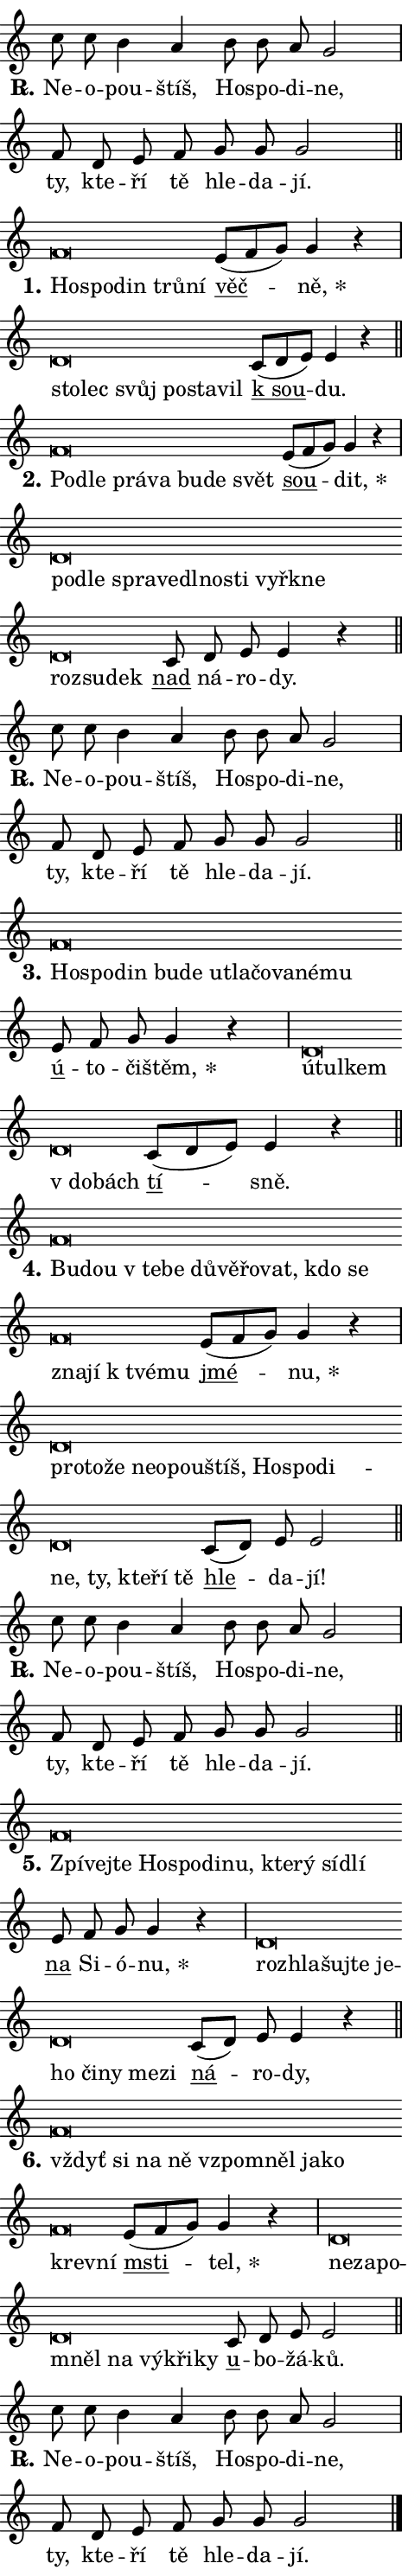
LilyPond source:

\version "2.24.0"
\header { tagline = "" }
\paper {
  indent = 0\cm
  top-margin = 0\cm
  right-margin = 0.13\cm % to fit lyric hyphens
  bottom-margin = 0\cm
  left-margin = 0\cm
  paper-width = 8\cm
  page-breaking = #ly:one-page-breaking
  system-system-spacing.basic-distance = #11
  score-system-spacing.basic-distance = #11
  ragged-last = ##f
}


%% Author: Thomas Morley
%% https://lists.gnu.org/archive/html/lilypond-user/2020-05/msg00002.html
#(define (line-position grob)
"Returns position of @var[grob} in current system:
   @code{'start}, if at first time-step
   @code{'end}, if at last time-step
   @code{'middle} otherwise
"
  (let* ((col (ly:item-get-column grob))
         (ln (ly:grob-object col 'left-neighbor))
         (rn (ly:grob-object col 'right-neighbor))
         (col-to-check-left (if (ly:grob? ln) ln col))
         (col-to-check-right (if (ly:grob? rn) rn col))
         (break-dir-left
           (and
             (ly:grob-property col-to-check-left 'non-musical #f)
             (ly:item-break-dir col-to-check-left)))
         (break-dir-right
           (and
             (ly:grob-property col-to-check-right 'non-musical #f)
             (ly:item-break-dir col-to-check-right))))
        (cond ((eqv? 1 break-dir-left) 'start)
              ((eqv? -1 break-dir-right) 'end)
              (else 'middle))))

#(define (tranparent-at-line-position vctor)
  (lambda (grob)
  "Relying on @code{line-position} select the relevant enry from @var{vctor}.
Used to determine transparency,"
    (case (line-position grob)
      ((end) (not (vector-ref vctor 0)))
      ((middle) (not (vector-ref vctor 1)))
      ((start) (not (vector-ref vctor 2))))))

noteHeadBreakVisibility =
#(define-music-function (break-visibility)(vector?)
"Makes @code{NoteHead}s transparent relying on @var{break-visibility}"
#{
  \override NoteHead.transparent =
    #(tranparent-at-line-position break-visibility)
#})

#(define delete-ledgers-for-transparent-note-heads
  (lambda (grob)
    "Reads whether a @code{NoteHead} is transparent.
If so this @code{NoteHead} is removed from @code{'note-heads} from
@var{grob}, which is supposed to be @code{LedgerLineSpanner}.
As a result ledgers are not printed for this @code{NoteHead}"
    (let* ((nhds-array (ly:grob-object grob 'note-heads))
           (nhds-list
             (if (ly:grob-array? nhds-array)
                 (ly:grob-array->list nhds-array)
                 '()))
           ;; Relies on the transparent-property being done before
           ;; Staff.LedgerLineSpanner.after-line-breaking is executed.
           ;; This is fragile ...
           (to-keep
             (remove
               (lambda (nhd)
                 (ly:grob-property nhd 'transparent #f))
               nhds-list)))
      ;; TODO find a better method to iterate over grob-arrays, similiar
      ;; to filter/remove etc for lists
      ;; For now rebuilt from scratch
      (set! (ly:grob-object grob 'note-heads)  '())
      (for-each
        (lambda (nhd)
          (ly:pointer-group-interface::add-grob grob 'note-heads nhd))
        to-keep))))

squashNotes = {
  \override NoteHead.X-extent = #'(-0.2 . 0.2)
  \override NoteHead.Y-extent = #'(-0.75 . 0)
  \override NoteHead.stencil =
    #(lambda (grob)
       (let ((pos (ly:grob-property grob 'staff-position)))
         (begin
           (if (< pos -7) (display "ERROR: Lower brevis then expected\n") (display ""))
           (if (<= pos -6) ly:text-interface::print ly:note-head::print))))
}
unSquashNotes = {
  \revert NoteHead.X-extent
  \revert NoteHead.Y-extent
  \revert NoteHead.stencil
}

hideNotes = \noteHeadBreakVisibility #begin-of-line-visible
unHideNotes = \noteHeadBreakVisibility #all-visible

% work-around for resetting accidentals
% https://lilypond.org/doc/v2.23/Documentation/notation/displaying-rhythms#unmetered-music
cadenzaMeasure = {
  \cadenzaOff
  \partial 1024 s1024
  \cadenzaOn
}

#(define-markup-command (accent layout props text) (markup?)
  "Underline accented syllable"
  (interpret-markup layout props
    #{\markup \override #'(offset . 4.3) \underline { #text }#}))

responsum = \markup \concat {
  "R" \hspace #-1.05 \path #0.1 #'((moveto 0 0.07) (lineto 0.9 0.8)) \hspace #0.05 "."
}

spaceSize = #0.6828661417322834 % exact space size for TeX Gyre Schola

\layout {
  \context {
    \Staff
    \remove "Time_signature_engraver"
    \override LedgerLineSpanner.after-line-breaking = #delete-ledgers-for-transparent-note-heads
  }
  \context {
    \Lyrics {
      \override LyricSpace.minimum-distance = \spaceSize
      \override LyricText.font-name = #"TeX Gyre Schola"
      \override LyricText.font-size = 1
      \override StanzaNumber.font-name = #"TeX Gyre Schola Bold"
      \override StanzaNumber.font-size = 1
    }
  }
  \context {
    \Score 
    \override NoteHead.text =
      #(lambda (grob) 
        (let ((pos (ly:grob-property grob 'staff-position)))
          #{\markup {
            \combine
              \halign #-0.55 \raise #(if (= pos -6) 0 0.5) \override #'(thickness . 2) \draw-line #'(3.2 . 0)
              \musicglyph "noteheads.sM1"
          }#}))
  }
}

% magnetic-lyrics.ily
%
%   written by
%     Jean Abou Samra <jean@abou-samra.fr>
%     Werner Lemberg <wl@gnu.org>
%
%   adapted by
%     Jiri Hon <jiri.hon@gmail.com>
%
% Version 2022-Apr-15

% https://www.mail-archive.com/lilypond-user@gnu.org/msg149350.html

#(define (Left_hyphen_pointer_engraver context)
   "Collect syllable-hyphen-syllable occurrences in lyrics and store
them in properties.  This engraver only looks to the left.  For
example, if the lyrics input is @code{foo -- bar}, it does the
following.

@itemize @bullet
@item
Set the @code{text} property of the @code{LyricHyphen} grob between
@q{foo} and @q{bar} to @code{foo}.

@item
Set the @code{left-hyphen} property of the @code{LyricText} grob with
text @q{foo} to the @code{LyricHyphen} grob between @q{foo} and
@q{bar}.
@end itemize

Use this auxiliary engraver in combination with the
@code{lyric-@/text::@/apply-@/magnetic-@/offset!} hook."
   (let ((hyphen #f)
         (text #f))
     (make-engraver
      (acknowledgers
       ((lyric-syllable-interface engraver grob source-engraver)
        (set! text grob)))
      (end-acknowledgers
       ((lyric-hyphen-interface engraver grob source-engraver)
        ;(when (not (grob::has-interface grob 'lyric-space-interface))
          (set! hyphen grob)));)
      ((stop-translation-timestep engraver)
       (when (and text hyphen)
         (ly:grob-set-object! text 'left-hyphen hyphen))
       (set! text #f)
       (set! hyphen #f)))))

#(define (lyric-text::apply-magnetic-offset! grob)
   "If the space between two syllables is less than the value in
property @code{LyricText@/.details@/.squash-threshold}, move the right
syllable to the left so that it gets concatenated with the left
syllable.

Use this function as a hook for
@code{LyricText@/.after-@/line-@/breaking} if the
@code{Left_@/hyphen_@/pointer_@/engraver} is active."
   (let ((hyphen (ly:grob-object grob 'left-hyphen #f)))
     (when hyphen
       (let ((left-text (ly:spanner-bound hyphen LEFT)))
         (when (grob::has-interface left-text 'lyric-syllable-interface)
           (let* ((common (ly:grob-common-refpoint grob left-text X))
                  (this-x-ext (ly:grob-extent grob common X))
                  (left-x-ext
                   (begin
                     ;; Trigger magnetism for left-text.
                     (ly:grob-property left-text 'after-line-breaking)
                     (ly:grob-extent left-text common X)))
                  ;; `delta` is the gap width between two syllables.
                  (delta (- (interval-start this-x-ext)
                            (interval-end left-x-ext)))
                  (details (ly:grob-property grob 'details))
                  (threshold (assoc-get 'squash-threshold details 0.2)))
             (when (< delta threshold)
               (let* (;; We have to manipulate the input text so that
                      ;; ligatures crossing syllable boundaries are not
                      ;; disabled.  For languages based on the Latin
                      ;; script this is essentially a beautification.
                      ;; However, for non-Western scripts it can be a
                      ;; necessity.
                      (lt (ly:grob-property left-text 'text))
                      (rt (ly:grob-property grob 'text))
                      (is-space (grob::has-interface hyphen 'lyric-space-interface))
                      (space (if is-space " " ""))
                      (extra-delta (if is-space spaceSize 0))
                      ;; Append new syllable.
                      (ltrt-space (if (and (string? lt) (string? rt))
                                (string-append lt space rt)
                                (make-concat-markup (list lt space rt))))
                      ;; Right-align `ltrt` to the right side.
                      (ltrt-space-markup (grob-interpret-markup
                               grob
                               (make-translate-markup
                                (cons (interval-length this-x-ext) 0)
                                (make-right-align-markup ltrt-space)))))
                 (begin
                   ;; Don't print `left-text`.
                   (ly:grob-set-property! left-text 'stencil #f)
                   ;; Set text and stencil (which holds all collected
                   ;; syllables so far) and shift it to the left.
                   (ly:grob-set-property! grob 'text ltrt-space)
                   (ly:grob-set-property! grob 'stencil ltrt-space-markup)
                   (ly:grob-translate-axis! grob (- (- delta extra-delta)) X))))))))))


#(define (lyric-hyphen::displace-bounds-first grob)
   ;; Make very sure this callback isn't triggered too early.
   (let ((left (ly:spanner-bound grob LEFT))
         (right (ly:spanner-bound grob RIGHT)))
     (ly:grob-property left 'after-line-breaking)
     (ly:grob-property right 'after-line-breaking)
     (ly:lyric-hyphen::print grob)))

squashThreshold = #0.4

\layout {
  \context {
    \Lyrics
    \consists #Left_hyphen_pointer_engraver
    \override LyricText.after-line-breaking =
      #lyric-text::apply-magnetic-offset!
    \override LyricHyphen.stencil = #lyric-hyphen::displace-bounds-first
    \override LyricText.details.squash-threshold = \squashThreshold
    \override LyricHyphen.minimum-distance = 0
    \override LyricHyphen.minimum-length = \squashThreshold
  }
}

squashText = \override LyricText.details.squash-threshold = 9999
unSquashText = \override LyricText.details.squash-threshold = \squashThreshold

leftText = \override LyricText.self-alignment-X = #LEFT
unLeftText = \revert LyricText.self-alignment-X

starOffset = #(lambda (grob) 
                (let ((x_offset (ly:self-alignment-interface::aligned-on-x-parent grob)))
                  (if (= x_offset 0) 0 (+ x_offset 1.2))))

star = #(define-music-function (syllable)(string?)
"Append star separator at the end of a syllable"
#{
  \once \override LyricText.X-offset = #starOffset
  \lyricmode { \markup {
    #syllable
    \override #'((font-name . "TeX Gyre Schola Bold")) \hspace #0.2 \lower #0.65 \larger "*"
  } }
#})

starAccent = #(define-music-function (syllable)(string?)
"Append star separator at the end of a syllable and make accent"
#{
  \once \override LyricText.X-offset = #starOffset
  \lyricmode { \markup {
    \accent #syllable
    \override #'((font-name . "TeX Gyre Schola Bold")) \hspace #0.2 \lower #0.65 \larger "*"
  } }
#})

breath = #(define-music-function (syllable)(string?)
"Append breathing indicator at the end of a syllable"
#{
  \lyricmode { \markup { #syllable "+" } }
#})

optionalBreath = #(define-music-function (syllable)(string?)
"Append optional breathing indicator at the end of a syllable"
#{
  \lyricmode { \markup { #syllable "(+)" } }
#})


\score {
    <<
        \new Voice = "melody" { \cadenzaOn \key c \major \relative { c''8 c b4 a b8 b a g2 \cadenzaMeasure \bar "|" f8 d e f g g g2 \cadenzaMeasure \bar "||" \break } }
        \new Lyrics \lyricsto "melody" { \lyricmode { \set stanza = \responsum
Ne -- o -- pou -- štíš, Ho -- spo -- di -- ne, ty, kte -- ří tě hle -- da -- jí. } }
    >>
    \layout {}
}

\score {
    <<
        \new Voice = "melody" { \cadenzaOn \key c \major \relative { \squashNotes f'\breve*1/16 \hideNotes \breve*1/16 \bar "" \breve*1/16 \bar "" \breve*1/16 \breve*1/16 \bar "" \unHideNotes \unSquashNotes \bar "" e8[( f g)] g4 r \cadenzaMeasure \bar "|" \squashNotes d\breve*1/16 \hideNotes \breve*1/16 \bar "" \breve*1/16 \bar "" \breve*1/16 \bar "" \breve*1/16 \breve*1/16 \bar "" \unHideNotes \unSquashNotes \bar "" c8[( d e)] e4 r \cadenzaMeasure \bar "||" \break } }
        \new Lyrics \lyricsto "melody" { \lyricmode { \set stanza = "1."
\leftText Ho -- \squashText spo -- din trů -- ní \unLeftText \unSquashText \markup \accent věč -- \star ně, \leftText sto -- \squashText lec svůj po -- sta -- vil \unLeftText \unSquashText \markup \accent "k sou" -- du. } }
    >>
    \layout {}
}

\score {
    <<
        \new Voice = "melody" { \cadenzaOn \key c \major \relative { \squashNotes f'\breve*1/16 \hideNotes \breve*1/16 \bar "" \breve*1/16 \bar "" \breve*1/16 \bar "" \breve*1/16 \bar "" \breve*1/16 \breve*1/16 \bar "" \unHideNotes \unSquashNotes \bar "" e8[( f g)] g4 r \cadenzaMeasure \bar "|" \squashNotes d\breve*1/16 \hideNotes \breve*1/16 \bar "" \breve*1/16 \bar "" \breve*1/16 \bar "" \breve*1/16 \bar "" \breve*1/16 \bar "" \breve*1/16 \bar "" \breve*1/16 \bar "" \breve*1/16 \bar "" \breve*1/16 \bar "" \breve*1/16 \breve*1/16 \bar "" \unHideNotes \unSquashNotes \bar "" c8 d e e4 r \cadenzaMeasure \bar "||" \break } }
        \new Lyrics \lyricsto "melody" { \lyricmode { \set stanza = "2."
\leftText Po -- \squashText dle prá -- va bu -- de svět \unLeftText \unSquashText \markup \accent sou -- \star dit, \leftText po -- \squashText dle spra -- ve -- dl -- no -- sti vy -- řkne roz -- su -- dek \unLeftText \unSquashText \markup \accent nad ná -- ro -- dy. } }
    >>
    \layout {}
}

\score {
    <<
        \new Voice = "melody" { \cadenzaOn \key c \major \relative { c''8 c b4 a b8 b a g2 \cadenzaMeasure \bar "|" f8 d e f g g g2 \cadenzaMeasure \bar "||" \break } }
        \new Lyrics \lyricsto "melody" { \lyricmode { \set stanza = \responsum
Ne -- o -- pou -- štíš, Ho -- spo -- di -- ne, ty, kte -- ří tě hle -- da -- jí. } }
    >>
    \layout {}
}

\score {
    <<
        \new Voice = "melody" { \cadenzaOn \key c \major \relative { \squashNotes f'\breve*1/16 \hideNotes \breve*1/16 \bar "" \breve*1/16 \bar "" \breve*1/16 \bar "" \breve*1/16 \bar "" \breve*1/16 \bar "" \breve*1/16 \bar "" \breve*1/16 \bar "" \breve*1/16 \bar "" \breve*1/16 \breve*1/16 \bar "" \unHideNotes \unSquashNotes \bar "" e8 f g g4 r \cadenzaMeasure \bar "|" \squashNotes d\breve*1/16 \hideNotes \breve*1/16 \bar "" \breve*1/16 \bar "" \breve*1/16 \breve*1/16 \bar "" \unHideNotes \unSquashNotes \bar "" c8[( d e)] e4 r \cadenzaMeasure \bar "||" \break } }
        \new Lyrics \lyricsto "melody" { \lyricmode { \set stanza = "3."
\leftText Ho -- \squashText spo -- din bu -- de u -- tla -- čo -- va -- né -- mu \unLeftText \unSquashText \markup \accent ú -- to -- či -- \star štěm, \leftText ú -- \squashText tul -- kem "v do" -- bách \unLeftText \unSquashText \markup \accent tí -- sně. } }
    >>
    \layout {}
}

\score {
    <<
        \new Voice = "melody" { \cadenzaOn \key c \major \relative { \squashNotes f'\breve*1/16 \hideNotes \breve*1/16 \bar "" \breve*1/16 \bar "" \breve*1/16 \bar "" \breve*1/16 \bar "" \breve*1/16 \bar "" \breve*1/16 \bar "" \breve*1/16 \bar "" \breve*1/16 \bar "" \breve*1/16 \bar "" \breve*1/16 \bar "" \breve*1/16 \bar "" \breve*1/16 \breve*1/16 \bar "" \unHideNotes \unSquashNotes \bar "" e8[( f g)] g4 r \cadenzaMeasure \bar "|" \squashNotes d\breve*1/16 \hideNotes \breve*1/16 \bar "" \breve*1/16 \bar "" \breve*1/16 \bar "" \breve*1/16 \bar "" \breve*1/16 \bar "" \breve*1/16 \bar "" \breve*1/16 \bar "" \breve*1/16 \bar "" \breve*1/16 \bar "" \breve*1/16 \bar "" \breve*1/16 \bar "" \breve*1/16 \bar "" \breve*1/16 \breve*1/16 \bar "" \unHideNotes \unSquashNotes \bar "" c8[( d)] e e2 \cadenzaMeasure \bar "||" \break } }
        \new Lyrics \lyricsto "melody" { \lyricmode { \set stanza = "4."
\leftText Bu -- \squashText dou "v te" -- be dů -- vě -- řo -- vat, kdo se zna -- jí "k tvé" -- mu \unLeftText \unSquashText \markup \accent jmé -- \star nu, \leftText pro -- \squashText to -- že ne -- o -- pou -- štíš, Ho -- spo -- di -- ne, ty, kte -- ří tě \unLeftText \unSquashText \markup \accent hle -- da -- jí! } }
    >>
    \layout {}
}

\score {
    <<
        \new Voice = "melody" { \cadenzaOn \key c \major \relative { c''8 c b4 a b8 b a g2 \cadenzaMeasure \bar "|" f8 d e f g g g2 \cadenzaMeasure \bar "||" \break } }
        \new Lyrics \lyricsto "melody" { \lyricmode { \set stanza = \responsum
Ne -- o -- pou -- štíš, Ho -- spo -- di -- ne, ty, kte -- ří tě hle -- da -- jí. } }
    >>
    \layout {}
}

\score {
    <<
        \new Voice = "melody" { \cadenzaOn \key c \major \relative { \squashNotes f'\breve*1/16 \hideNotes \breve*1/16 \bar "" \breve*1/16 \bar "" \breve*1/16 \bar "" \breve*1/16 \bar "" \breve*1/16 \bar "" \breve*1/16 \bar "" \breve*1/16 \bar "" \breve*1/16 \bar "" \breve*1/16 \breve*1/16 \bar "" \unHideNotes \unSquashNotes \bar "" e8 f g g4 r \cadenzaMeasure \bar "|" \squashNotes d\breve*1/16 \hideNotes \breve*1/16 \bar "" \breve*1/16 \bar "" \breve*1/16 \bar "" \breve*1/16 \bar "" \breve*1/16 \bar "" \breve*1/16 \bar "" \breve*1/16 \bar "" \breve*1/16 \breve*1/16 \bar "" \unHideNotes \unSquashNotes \bar "" c8[( d)] e e4 r \cadenzaMeasure \bar "||" \break } }
        \new Lyrics \lyricsto "melody" { \lyricmode { \set stanza = "5."
\leftText Zpí -- \squashText vej -- te Ho -- spo -- di -- nu, kte -- rý sí -- dlí \unLeftText \unSquashText \markup \accent na Si -- ó -- \star nu, \leftText roz -- \squashText hla -- šuj -- te je -- ho či -- ny me -- zi \unLeftText \unSquashText \markup \accent ná -- ro -- dy, } }
    >>
    \layout {}
}

\score {
    <<
        \new Voice = "melody" { \cadenzaOn \key c \major \relative { \squashNotes f'\breve*1/16 \hideNotes \breve*1/16 \bar "" \breve*1/16 \bar "" \breve*1/16 \bar "" \breve*1/16 \bar "" \breve*1/16 \bar "" \breve*1/16 \bar "" \breve*1/16 \bar "" \breve*1/16 \breve*1/16 \bar "" \unHideNotes \unSquashNotes \bar "" e8[( f g)] g4 r \cadenzaMeasure \bar "|" \squashNotes d\breve*1/16 \hideNotes \breve*1/16 \bar "" \breve*1/16 \bar "" \breve*1/16 \bar "" \breve*1/16 \bar "" \breve*1/16 \bar "" \breve*1/16 \breve*1/16 \bar "" \unHideNotes \unSquashNotes \bar "" c8 d e e2 \cadenzaMeasure \bar "||" \break } }
        \new Lyrics \lyricsto "melody" { \lyricmode { \set stanza = "6."
\leftText vždyť \squashText si na ně vzpo -- mněl ja -- ko krev -- ní \unLeftText \unSquashText \markup \accent msti -- \star tel, \leftText ne -- \squashText za -- po -- mněl na vý -- kři -- ky \unLeftText \unSquashText \markup \accent u -- bo -- žá -- ků. } }
    >>
    \layout {}
}

\score {
    <<
        \new Voice = "melody" { \cadenzaOn \key c \major \relative { c''8 c b4 a b8 b a g2 \cadenzaMeasure \bar "|" f8 d e f g g g2 \cadenzaMeasure \bar "||" \break } \bar "|." }
        \new Lyrics \lyricsto "melody" { \lyricmode { \set stanza = \responsum
Ne -- o -- pou -- štíš, Ho -- spo -- di -- ne, ty, kte -- ří tě hle -- da -- jí. } }
    >>
    \layout {}
}
